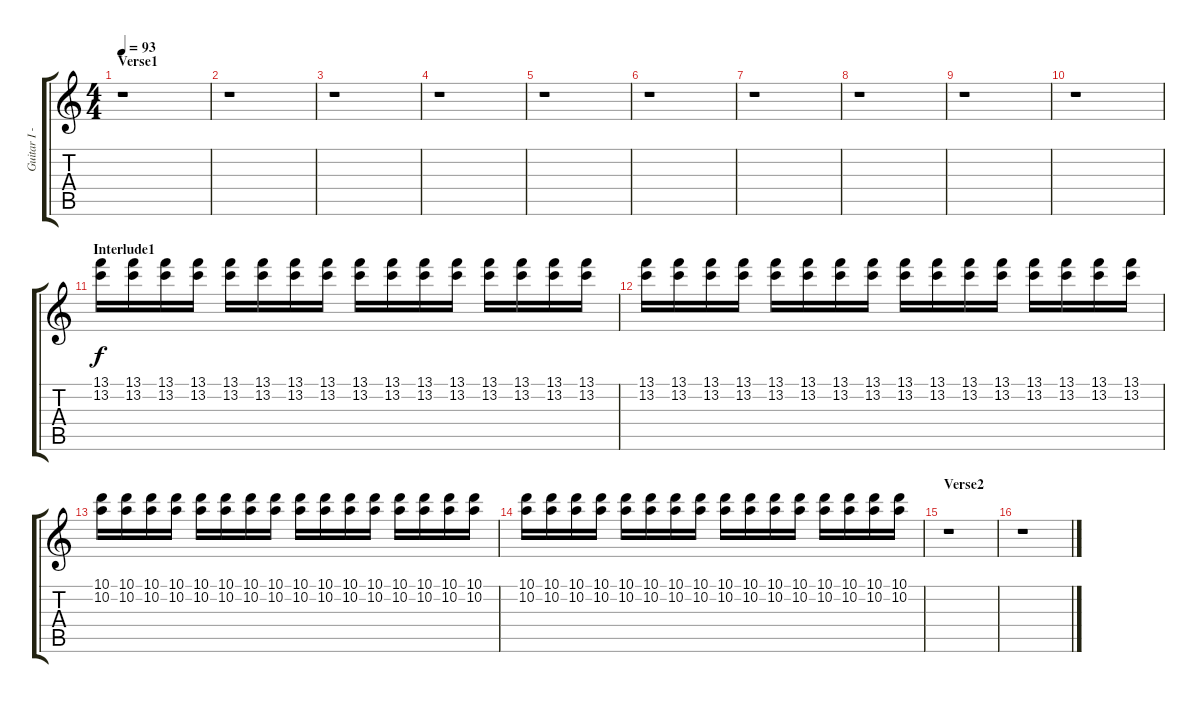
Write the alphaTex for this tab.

\track ("Guitar I - Bard Torstensen" "Guitar I -") {instrument distortionguitar}
\staff {score tabs}
\tuning (E4 B3 G3 D3 A2 D2) {hide}
\ts (4 4)
\section ("" "Verse1")
\tempo 93
\clef g2
\ks c
r.1{dy f} |
r.1 |
r.1 |
r.1 |
r.1 |
r.1 |
r.1 |
r.1 |
r.1 |
r.1 |
\section ("" "Interlude1")
(13.1 13.2).16 (13.1 13.2).16 (13.1 13.2).16 (13.1 13.2).16 (13.1 13.2).16 (13.1 13.2).16 (13.1 13.2).16 (13.1 13.2).16 (13.1 13.2).16 (13.1 13.2).16 (13.1 13.2).16 (13.1 13.2).16 (13.1 13.2).16 (13.1 13.2).16 (13.1 13.2).16 (13.1 13.2).16 |
(13.1 13.2).16 (13.1 13.2).16 (13.1 13.2).16 (13.1 13.2).16 (13.1 13.2).16 (13.1 13.2).16 (13.1 13.2).16 (13.1 13.2).16 (13.1 13.2).16 (13.1 13.2).16 (13.1 13.2).16 (13.1 13.2).16 (13.1 13.2).16 (13.1 13.2).16 (13.1 13.2).16 (13.1 13.2).16 |
(10.1 10.2).16 (10.1 10.2).16 (10.1 10.2).16 (10.1 10.2).16 (10.1 10.2).16 (10.1 10.2).16 (10.1 10.2).16 (10.1 10.2).16 (10.1 10.2).16 (10.1 10.2).16 (10.1 10.2).16 (10.1 10.2).16 (10.1 10.2).16 (10.1 10.2).16 (10.1 10.2).16 (10.1 10.2).16 |
(10.1 10.2).16 (10.1 10.2).16 (10.1 10.2).16 (10.1 10.2).16 (10.1 10.2).16 (10.1 10.2).16 (10.1 10.2).16 (10.1 10.2).16 (10.1 10.2).16 (10.1 10.2).16 (10.1 10.2).16 (10.1 10.2).16 (10.1 10.2).16 (10.1 10.2).16 (10.1 10.2).16 (10.1 10.2).16 |
\section ("" "Verse2")
r.1 |
r.1
